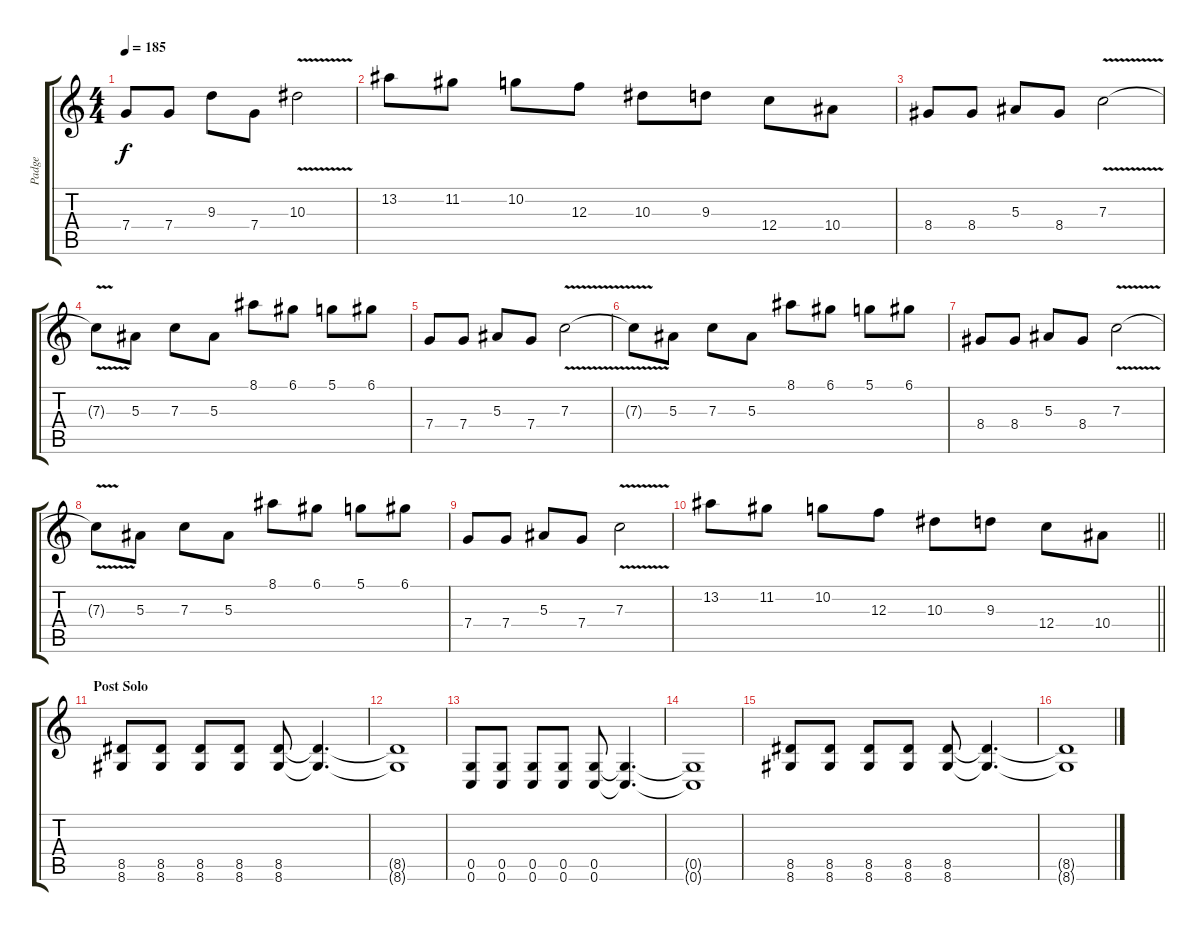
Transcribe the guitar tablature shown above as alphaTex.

\track ("Padge" "Padge") {instrument distortionguitar}
\staff {score tabs}
\tuning (D4 A3 F3 C3 G2 C2) {hide}
\ts (4 4)
\tempo 185
\clef g2
\ks c
7.4.8{dy f} 7.4.8 9.3.8 7.4.8 10.3{v}.2 |
13.2.8 11.2.8 10.2.8 12.3.8 10.3.8 9.3.8 12.4.8 10.4.8 |
8.4.8 8.4.8 5.3.8 8.4.8 7.3{v}.2 |
7.3{t}.8 5.3.8 7.3.8 5.3.8 8.1.8 6.1.8 5.1.8 6.1.8 |
7.4.8 7.4.8 5.3.8 7.4.8 7.3{v}.2 |
7.3{t}.8 5.3.8 7.3.8 5.3.8 8.1.8 6.1.8 5.1.8 6.1.8 |
8.4.8 8.4.8 5.3.8 8.4.8 7.3{v}.2 |
7.3{t}.8 5.3.8 7.3.8 5.3.8 8.1.8 6.1.8 5.1.8 6.1.8 |
7.4.8 7.4.8 5.3.8 7.4.8 7.3{v}.2 |
\barLineRight lightlight
13.2.8 11.2.8 10.2.8 12.3.8 10.3.8 9.3.8 12.4.8 10.4.8 |
\section ("" "Post Solo")
(8.5 8.6).8 (8.5 8.6).8 (8.5 8.6).8 (8.5 8.6).8 (8.5 8.6).8 (8.5{t} 8.6{t}).4{d} |
(8.5{t} 8.6{t}).1 |
(0.5 0.6).8 (0.5 0.6).8 (0.5 0.6).8 (0.5 0.6).8 (0.5 0.6).8 (0.5{t} 0.6{t}).4{d} |
(0.5{t} 0.6{t}).1 |
(8.5 8.6).8 (8.5 8.6).8 (8.5 8.6).8 (8.5 8.6).8 (8.5 8.6).8 (8.5{t} 8.6{t}).4{d} |
(8.5{t} 8.6{t}).1
